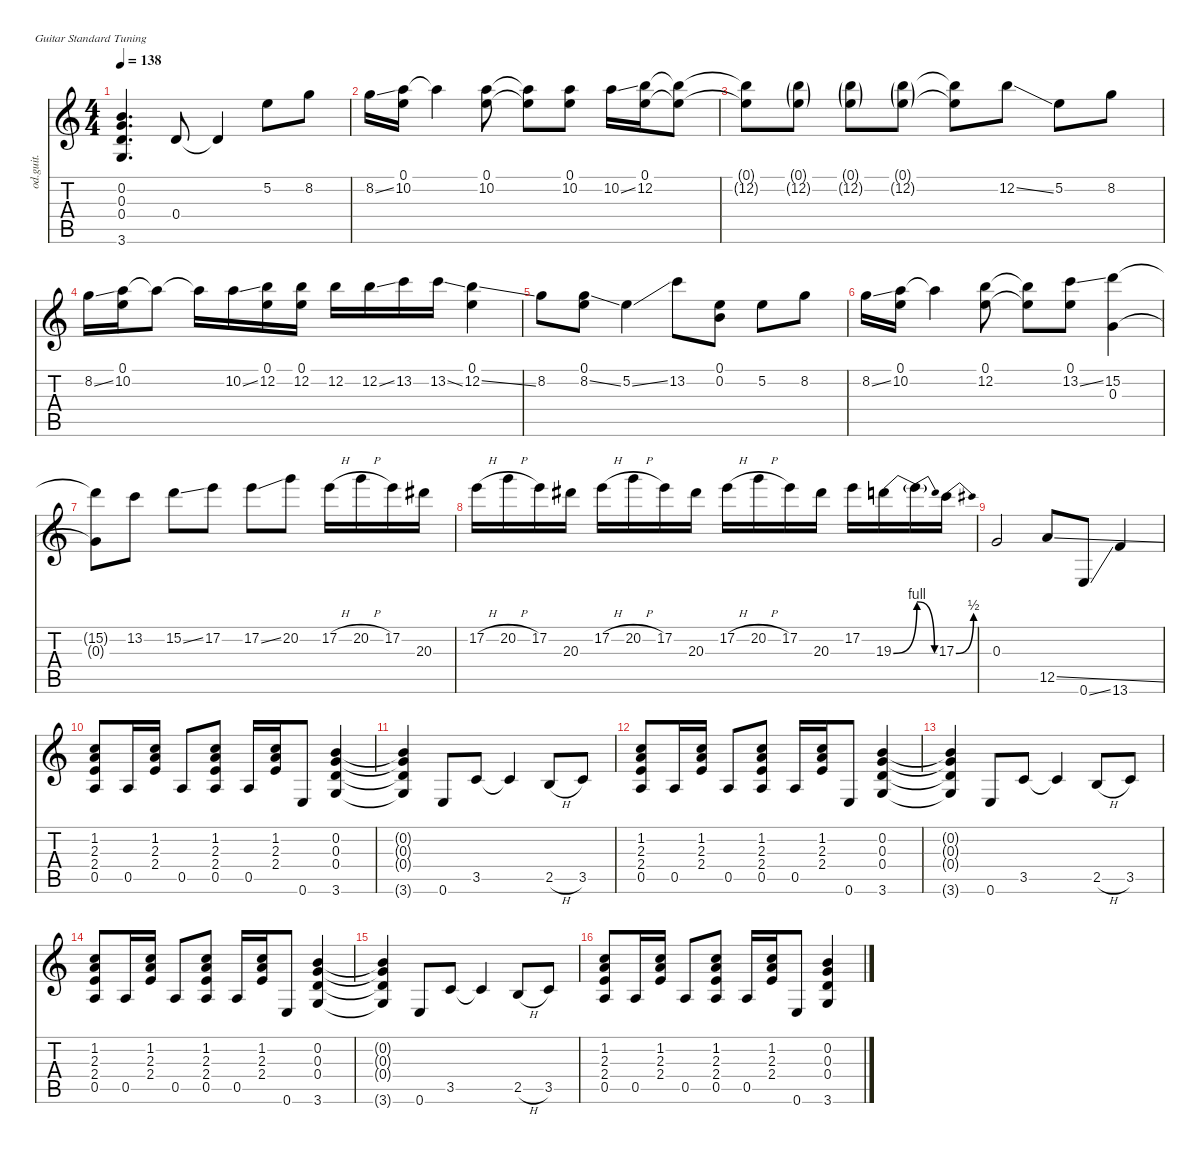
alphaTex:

\defaultSystemsLayout 4
\hideDynamics
\bracketExtendMode nobrackets
\otherSystemsTrackNameOrientation horizontal
\track ("Eddie Van Halen " "od.guit.") {instrument overdrivenguitar}
\staff {score tabs}
\tuning (E4 B3 G3 D3 A2 E2)
\ts (4 4)
\tempo 138
\clef g2
\ks c
(0.2{t} 0.3{t} 0.4{t} 3.6{t}).4{d dy f beam Up} 0.4.8{beam Up} 0.4{t}.4{beam Up} 5.2.8{beam Down} 8.2.8{beam Down} |
8.2{ss}.16{beam Down} (0.1 10.2).16{beam Down} 10.2{t}.4{beam Down} (0.1 10.2).8{beam Down} (0.1{t} 10.2{t}).8{beam Down} (0.1 10.2).8{beam Down} 10.2{ss}.16{beam Down} (0.1 12.2).16{beam Down} (0.1{t} 12.2{t}).8{beam Down} |
(0.1{t} 12.2{t}).8{beam Down} (0.1{g} 12.2{g}).8{beam Down} (0.1{g} 12.2{g}).8{beam Down} (0.1{g} 12.2{g}).8{beam Down} (0.1{t} 12.2{t}).8{beam Down} 12.2{ss}.8{beam Down} 5.2.8{beam Down} 8.2.8{beam Down} |
8.2{ss}.16{beam Down} (0.1 10.2).16{beam Down} 10.2{t}.8{beam Down} 10.2{t}.16{beam Down} 10.2{ss}.16{beam Down} (0.1 12.2).16{beam Down} (0.1 12.2).16{beam Down} 12.2.16{beam Down} 12.2{ss}.16{beam Down} 13.2.16{beam Down} 13.2{ss}.16{beam Down} (0.1 12.2{ss}).4{beam Down} |
8.2.8{beam Down} (0.1 8.2{ss}).8{beam Down} 5.2{ss}.4{beam Down} 13.2.8{beam Down} (0.1 0.2).8{beam Down} 5.2.8{beam Down} 8.2.8{beam Down} |
8.2{ss}.16{beam Down} (0.1 10.2).16{beam Down} 10.2{t}.4{beam Down} (0.1 12.2).8{beam Down} (0.1{t} 12.2{t}).8{beam Down} (0.1 13.2{ss}).8{beam Down} (15.2 0.3).4{beam Down} |
(15.2{t} 0.3{t}).8{beam Down} 13.2.8{beam Down} 15.2{ss}.8{beam Down} 17.2.8{beam Down} 17.2{ss}.8{beam Down} 20.2.8{beam Down} 17.2{h}.16{beam Down} 20.2{h}.16{beam Down} 17.2.16{beam Down} 20.3{acc #}.16{beam Down} |
17.2{h}.16{beam Down} 20.2{h}.16{beam Down} 17.2.16{beam Down} 20.3{acc #}.16{beam Down} 17.2{h}.16{beam Down} 20.2{h}.16{beam Down} 17.2.16{beam Down} 20.3{acc #}.16{beam Down} 17.2{h}.16{beam Down} 20.2{h}.16{beam Down} 17.2.16{beam Down} 20.3{acc #}.16{beam Down} 17.2.16{beam Down} 19.3{be (bend 0 0 60 4)}.16{beam Down} 19.3{be (release 0 4 60 0) t}.16{beam Down} 17.3{be (bend 0 0 30 2)}.16{beam Down} |
0.3.2{beam Up} 12.5{ss}.8{beam Up} 0.6{ss}.8{beam Up} 13.6.4{beam Up} |
(1.2 2.3 2.4 0.5).8{beam Up} 0.5.16{beam Up} (1.2 2.3 2.4).16{beam Up} 0.5.8{beam Up} (1.2 2.3 2.4 0.5).8{beam Up} 0.5.16{beam Up} (1.2 2.3 2.4).16{beam Up} 0.6.8{beam Up} (0.2 0.3 0.4 3.6).4{beam Up} |
(0.2{t} 0.3{t} 0.4{t} 3.6{t}).4{beam Up} 0.6.8{beam Up} 3.5.8{beam Up} 3.5{t}.4{beam Up} 2.5{h}.8{beam Up} 3.5.8{beam Up} |
(1.2 2.3 2.4 0.5).8{beam Up} 0.5.16{beam Up} (1.2 2.3 2.4).16{beam Up} 0.5.8{beam Up} (1.2 2.3 2.4 0.5).8{beam Up} 0.5.16{beam Up} (1.2 2.3 2.4).16{beam Up} 0.6.8{beam Up} (0.2 0.3 0.4 3.6).4{beam Up} |
(0.2{t} 0.3{t} 0.4{t} 3.6{t}).4{beam Up} 0.6.8{beam Up} 3.5.8{beam Up} 3.5{t}.4{beam Up} 2.5{h}.8{beam Up} 3.5.8{beam Up} |
(1.2 2.3 2.4 0.5).8{beam Up} 0.5.16{beam Up} (1.2 2.3 2.4).16{beam Up} 0.5.8{beam Up} (1.2 2.3 2.4 0.5).8{beam Up} 0.5.16{beam Up} (1.2 2.3 2.4).16{beam Up} 0.6.8{beam Up} (0.2 0.3 0.4 3.6).4{beam Up} |
(0.2{t} 0.3{t} 0.4{t} 3.6{t}).4{beam Up} 0.6.8{beam Up} 3.5.8{beam Up} 3.5{t}.4{beam Up} 2.5{h}.8{beam Up} 3.5.8{beam Up} |
(1.2 2.3 2.4 0.5).8{beam Up} 0.5.16{beam Up} (1.2 2.3 2.4).16{beam Up} 0.5.8{beam Up} (1.2 2.3 2.4 0.5).8{beam Up} 0.5.16{beam Up} (1.2 2.3 2.4).16{beam Up} 0.6.8{beam Up} (0.2 0.3 0.4 3.6).4{beam Up}
